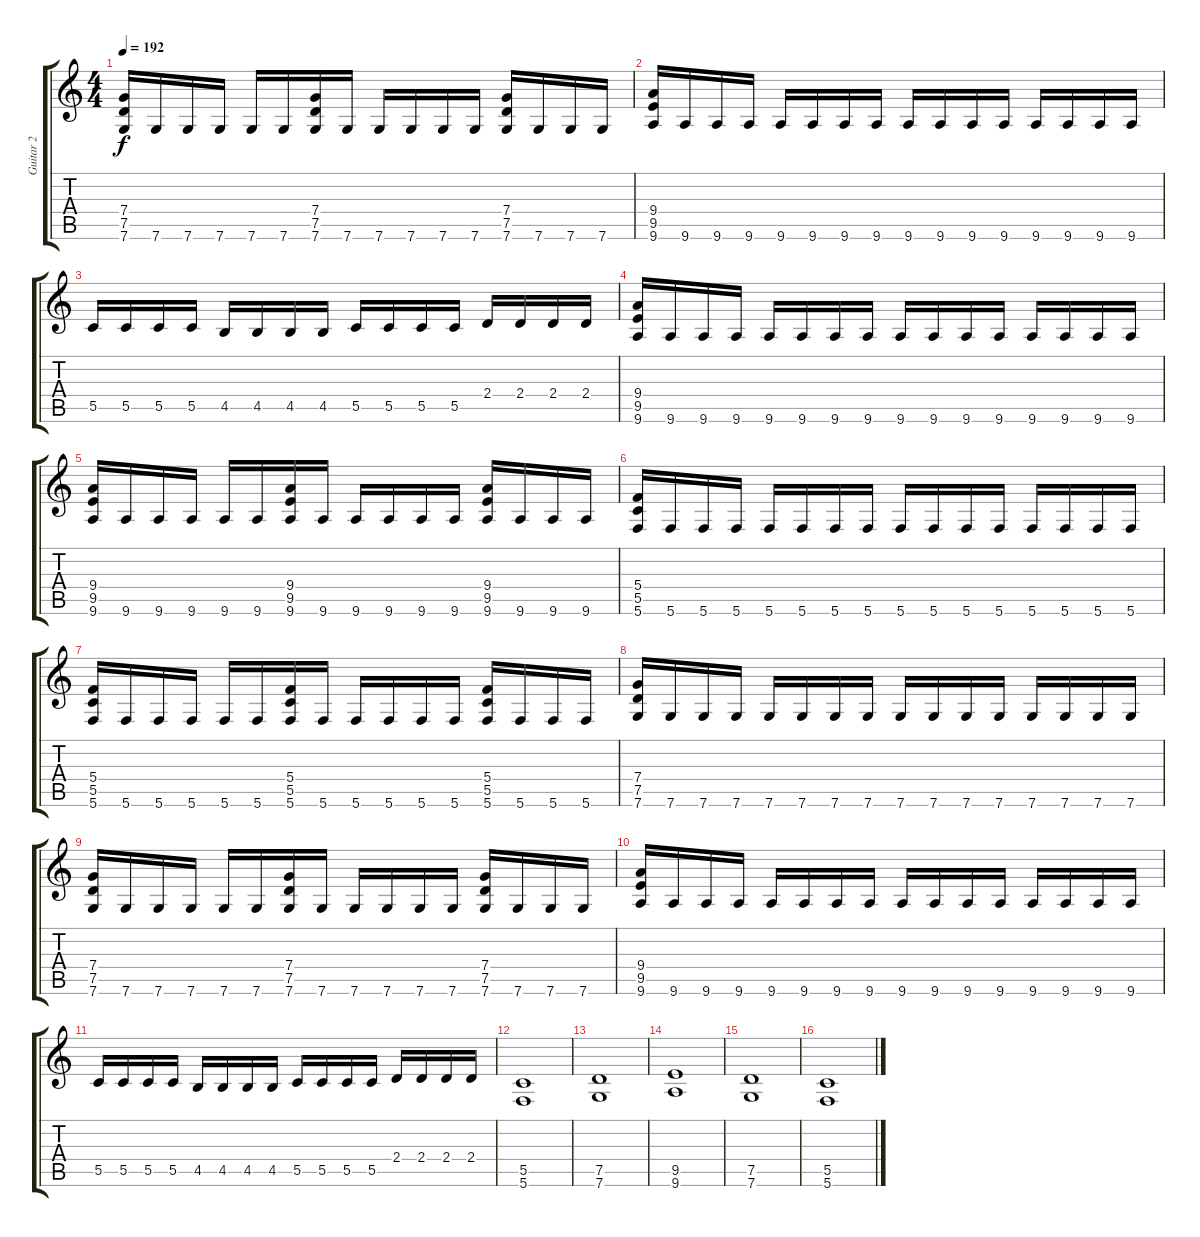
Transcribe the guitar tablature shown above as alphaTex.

\track ("Guitar 2" "Guitar 2") {instrument distortionguitar}
\staff {score tabs}
\tuning (D4 A3 F3 C3 G2 C2) {hide}
\ts (4 4)
\tempo 192
\clef g2
\ks c
(7.4 7.5 7.6).16{dy f} 7.6.16 7.6.16 7.6.16 7.6.16 7.6.16 (7.4 7.5 7.6).16 7.6.16 7.6.16 7.6.16 7.6.16 7.6.16 (7.4 7.5 7.6).16 7.6.16 7.6.16 7.6.16 |
(9.4 9.5 9.6).16 9.6.16 9.6.16 9.6.16 9.6.16 9.6.16 9.6.16 9.6.16 9.6.16 9.6.16 9.6.16 9.6.16 9.6.16 9.6.16 9.6.16 9.6.16 |
5.5.16 5.5.16 5.5.16 5.5.16 4.5.16 4.5.16 4.5.16 4.5.16 5.5.16 5.5.16 5.5.16 5.5.16 2.4.16 2.4.16 2.4.16 2.4.16 |
(9.4 9.5 9.6).16 9.6.16 9.6.16 9.6.16 9.6.16 9.6.16 9.6.16 9.6.16 9.6.16 9.6.16 9.6.16 9.6.16 9.6.16 9.6.16 9.6.16 9.6.16 |
(9.4 9.5 9.6).16 9.6.16 9.6.16 9.6.16 9.6.16 9.6.16 (9.4 9.5 9.6).16 9.6.16 9.6.16 9.6.16 9.6.16 9.6.16 (9.4 9.5 9.6).16 9.6.16 9.6.16 9.6.16 |
(5.4 5.5 5.6).16 5.6.16 5.6.16 5.6.16 5.6.16 5.6.16 5.6.16 5.6.16 5.6.16 5.6.16 5.6.16 5.6.16 5.6.16 5.6.16 5.6.16 5.6.16 |
(5.4 5.5 5.6).16 5.6.16 5.6.16 5.6.16 5.6.16 5.6.16 (5.4 5.5 5.6).16 5.6.16 5.6.16 5.6.16 5.6.16 5.6.16 (5.4 5.5 5.6).16 5.6.16 5.6.16 5.6.16 |
(7.4 7.5 7.6).16 7.6.16 7.6.16 7.6.16 7.6.16 7.6.16 7.6.16 7.6.16 7.6.16 7.6.16 7.6.16 7.6.16 7.6.16 7.6.16 7.6.16 7.6.16 |
(7.4 7.5 7.6).16 7.6.16 7.6.16 7.6.16 7.6.16 7.6.16 (7.4 7.5 7.6).16 7.6.16 7.6.16 7.6.16 7.6.16 7.6.16 (7.4 7.5 7.6).16 7.6.16 7.6.16 7.6.16 |
(9.4 9.5 9.6).16 9.6.16 9.6.16 9.6.16 9.6.16 9.6.16 9.6.16 9.6.16 9.6.16 9.6.16 9.6.16 9.6.16 9.6.16 9.6.16 9.6.16 9.6.16 |
5.5.16 5.5.16 5.5.16 5.5.16 4.5.16 4.5.16 4.5.16 4.5.16 5.5.16 5.5.16 5.5.16 5.5.16 2.4.16 2.4.16 2.4.16 2.4.16 |
(5.5 5.6).1 |
(7.5 7.6).1 |
(9.5 9.6).1 |
(7.5 7.6).1 |
(5.5 5.6).1
